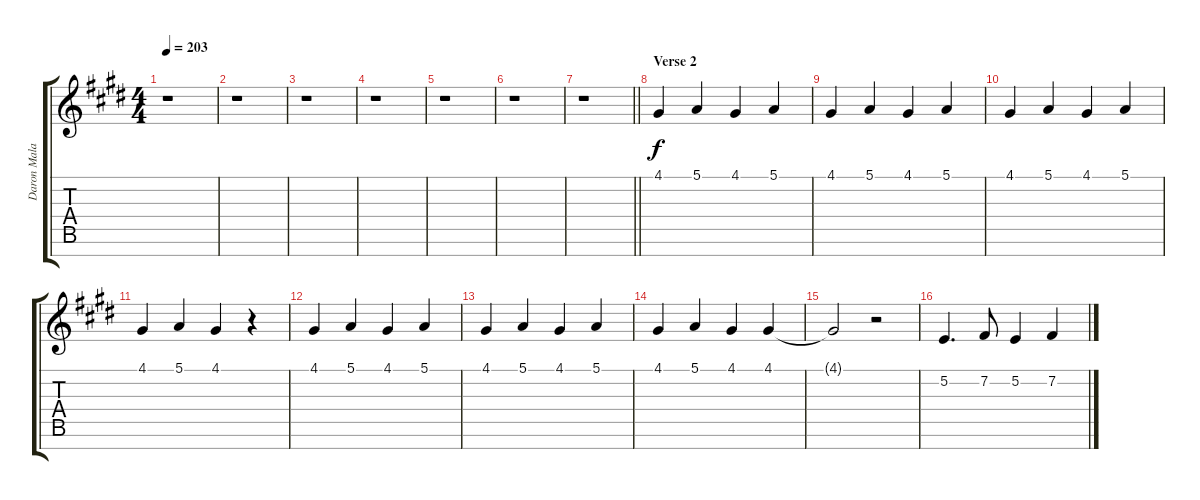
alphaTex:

\track ("Daron Malakian [Vocals]" "Daron Mala") {instrument clarinet}
\staff {score tabs}
\tuning (E4 B3 G3 D3 A2 E2 B1) {hide}
\ts (4 4)
\tempo 203
\clef g2
\ks c#minor
r.1{dy f} |
r.1 |
r.1 |
r.1 |
r.1 |
r.1 |
\barLineRight lightlight
r.1 |
\section ("" "Verse 2")
4.1.4 5.1.4 4.1.4 5.1.4 |
4.1.4 5.1.4 4.1.4 5.1.4 |
4.1.4 5.1.4 4.1.4 5.1.4 |
4.1.4 5.1.4 4.1.4 r.4 |
4.1.4 5.1.4 4.1.4 5.1.4 |
4.1.4 5.1.4 4.1.4 5.1.4 |
4.1.4 5.1.4 4.1.4 4.1.4 |
4.1{t}.2 r.2 |
5.2.4{d} 7.2.8 5.2.4 7.2.4
